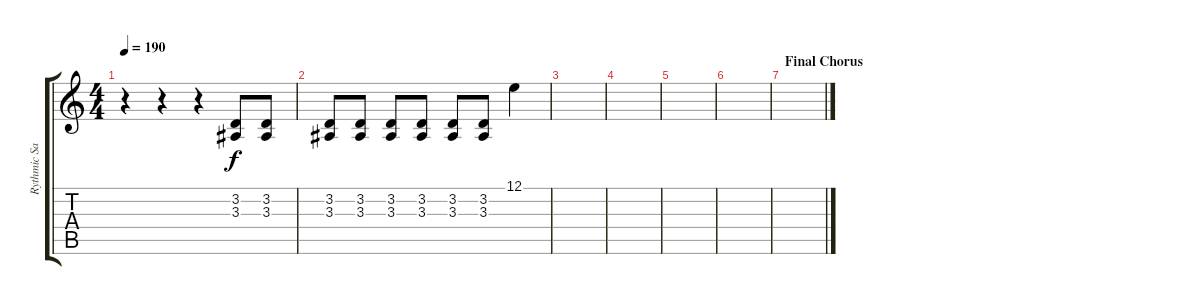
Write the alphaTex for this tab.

\track ("Rythmic Sample" "Rythmic Sa") {instrument lead1square}
\staff {score tabs}
\tuning (E4 B3 G3 D3 A2 D2) {hide}
\ts (4 4)
\tempo 190
\clef g2
\ks c
r.4{dy f} r.4 r.4 (3.2 3.3).8{volume 7 instrument synthdrum} (3.2 3.3).8 |
(3.2 3.3).8 (3.2 3.3).8 (3.2 3.3).8 (3.2 3.3).8 (3.2 3.3).8 (3.2 3.3).8 12.1.4{volume 15 instrument lead2sawtooth} |
|
|
|
|
\section ("" "Final Chorus")
